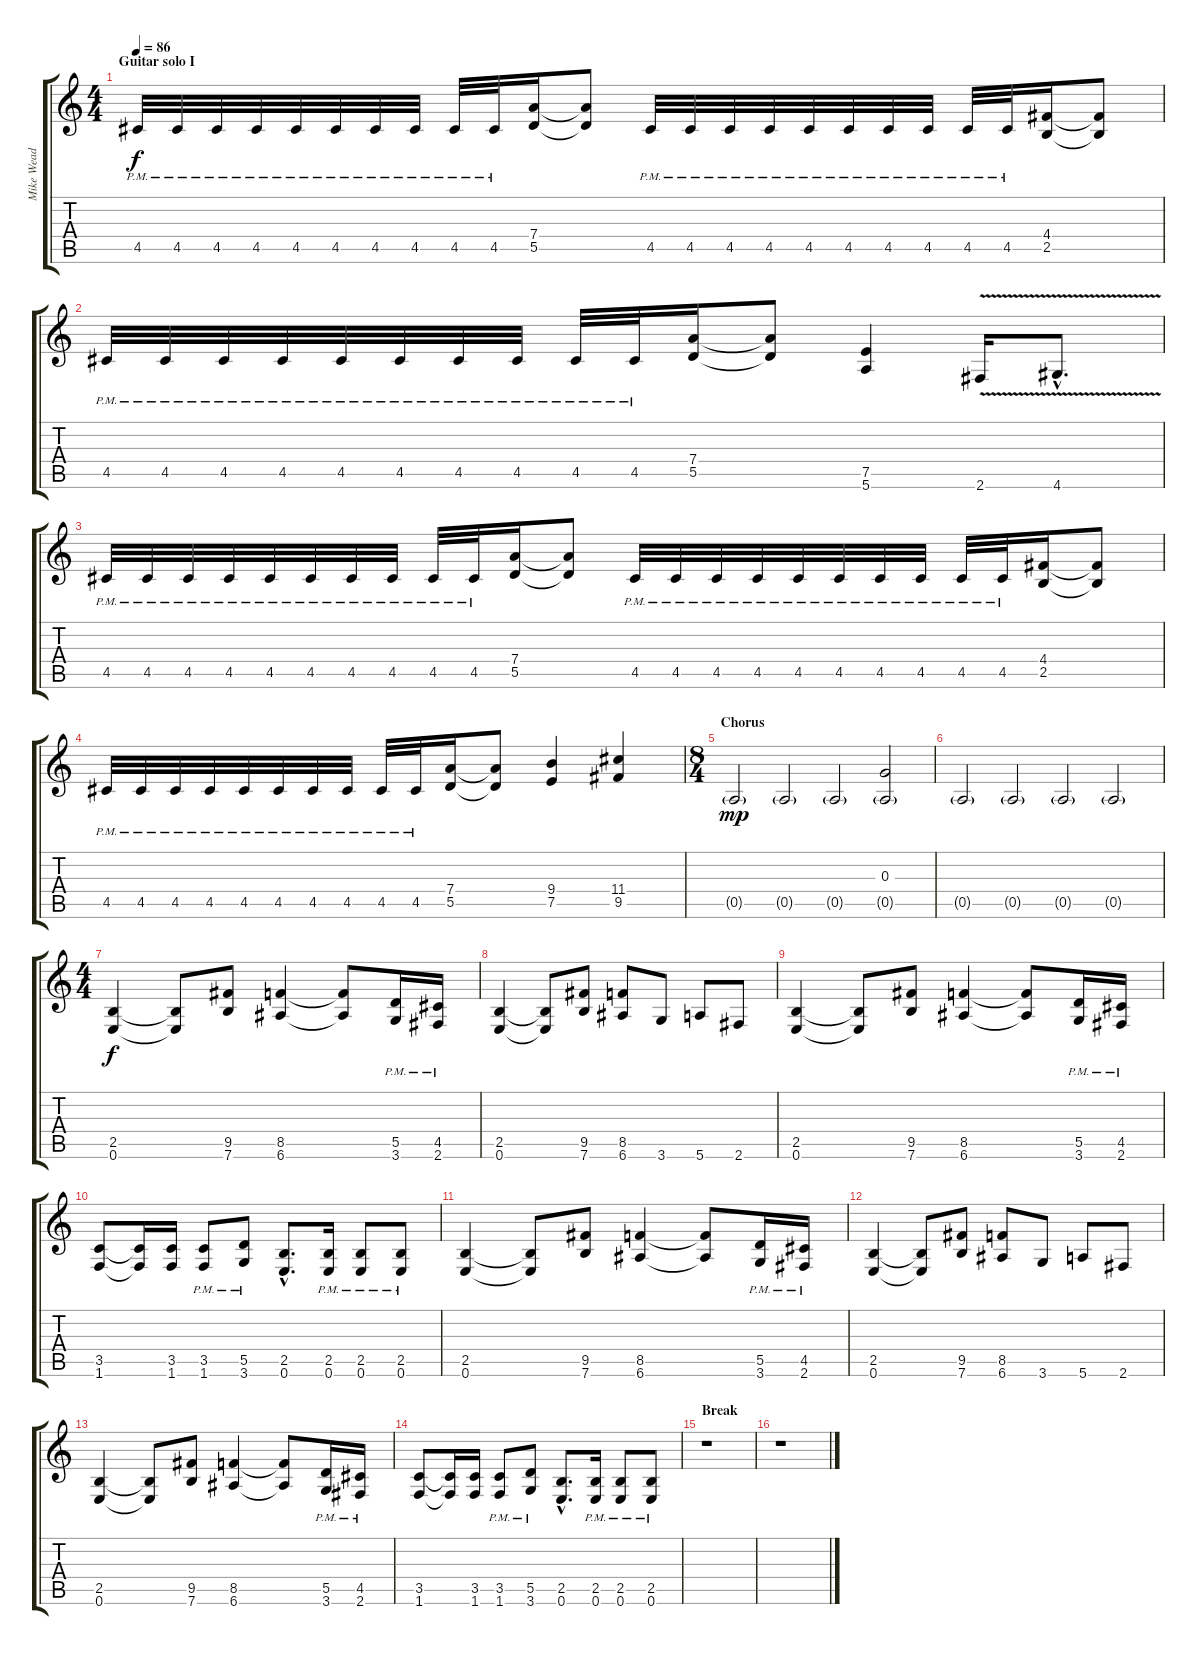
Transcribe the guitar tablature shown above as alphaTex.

\track ("Mike Wead" "Mike Wead") {instrument distortionguitar}
\staff {score tabs}
\tuning (E4 B3 G3 D3 A2 E2) {hide}
\ts (4 4)
\section ("" "Guitar solo I")
\tempo 86
\clef g2
\ks c
4.5{pm}.32{dy f} 4.5{pm}.32 4.5{pm}.32 4.5{pm}.32 4.5{pm}.32 4.5{pm}.32 4.5{pm}.32 4.5{pm}.32 4.5{pm}.32 4.5{pm}.32 (7.4 5.5).16 (7.4{t} 5.5{t}).8 4.5{pm}.32 4.5{pm}.32 4.5{pm}.32 4.5{pm}.32 4.5{pm}.32 4.5{pm}.32 4.5{pm}.32 4.5{pm}.32 4.5{pm}.32 4.5{pm}.32 (4.4 2.5).16 (4.4{t} 2.5{t}).8 |
4.5{pm}.32 4.5{pm}.32 4.5{pm}.32 4.5{pm}.32 4.5{pm}.32 4.5{pm}.32 4.5{pm}.32 4.5{pm}.32 4.5{pm}.32 4.5{pm}.32 (7.4 5.5).16 (7.4{t} 5.5{t}).8 (7.5 5.6).4 2.6{v}.16 4.6{v hac}.8{d} |
4.5{pm}.32 4.5{pm}.32 4.5{pm}.32 4.5{pm}.32 4.5{pm}.32 4.5{pm}.32 4.5{pm}.32 4.5{pm}.32 4.5{pm}.32 4.5{pm}.32 (7.4 5.5).16 (7.4{t} 5.5{t}).8 4.5{pm}.32 4.5{pm}.32 4.5{pm}.32 4.5{pm}.32 4.5{pm}.32 4.5{pm}.32 4.5{pm}.32 4.5{pm}.32 4.5{pm}.32 4.5{pm}.32 (4.4 2.5).16 (4.4{t} 2.5{t}).8 |
4.5{pm}.32 4.5{pm}.32 4.5{pm}.32 4.5{pm}.32 4.5{pm}.32 4.5{pm}.32 4.5{pm}.32 4.5{pm}.32 4.5{pm}.32 4.5{pm}.32 (7.4 5.5).16 (7.4{t} 5.5{t}).8 (9.4 7.5).4 (11.4 9.5).4 |
\ts (8 4)
\section ("" "Chorus")
0.5{g}.2{dy mp} 0.5{g}.2 0.5{g}.2 (0.3 0.5{g}).2 |
0.5{g}.2 0.5{g}.2 0.5{g}.2 0.5{g}.2 |
\ts (4 4)
(2.5 0.6).4{dy f} (2.5{t} 0.6{t}).8 (9.5 7.6).8 (8.5 6.6).4 (8.5{t} 6.6{t}).8 (5.5{pm} 3.6{pm}).16 (4.5{pm} 2.6{pm}).16 |
(2.5 0.6).4 (2.5{t} 0.6{t}).8 (9.5 7.6).8 (8.5 6.6).8 3.6.8 5.6.8 2.6.8 |
(2.5 0.6).4 (2.5{t} 0.6{t}).8 (9.5 7.6).8 (8.5 6.6).4 (8.5{t} 6.6{t}).8 (5.5{pm} 3.6{pm}).16 (4.5{pm} 2.6{pm}).16 |
(3.5 1.6).8 (3.5{t} 1.6{t}).16 (3.5 1.6).16 (3.5{pm} 1.6{pm}).8 (5.5{pm} 3.6{pm}).8 (2.5{hac} 0.6{hac}).8{d} (2.5{pm} 0.6{pm}).16 (2.5{pm} 0.6{pm}).8 (2.5{pm} 0.6{pm}).8 |
\section ("" "")
(2.5 0.6).4 (2.5{t} 0.6{t}).8 (9.5 7.6).8 (8.5 6.6).4 (8.5{t} 6.6{t}).8 (5.5{pm} 3.6{pm}).16 (4.5{pm} 2.6{pm}).16 |
(2.5 0.6).4 (2.5{t} 0.6{t}).8 (9.5 7.6).8 (8.5 6.6).8 3.6.8 5.6.8 2.6.8 |
(2.5 0.6).4 (2.5{t} 0.6{t}).8 (9.5 7.6).8 (8.5 6.6).4 (8.5{t} 6.6{t}).8 (5.5{pm} 3.6{pm}).16 (4.5{pm} 2.6{pm}).16 |
(3.5 1.6).8 (3.5{t} 1.6{t}).16 (3.5 1.6).16 (3.5{pm} 1.6{pm}).8 (5.5{pm} 3.6{pm}).8 (2.5{hac} 0.6{hac}).8{d} (2.5{pm} 0.6{pm}).16 (2.5{pm} 0.6{pm}).8 (2.5{pm} 0.6{pm}).8 |
\section ("" "Break")
r.1 |
r.1
